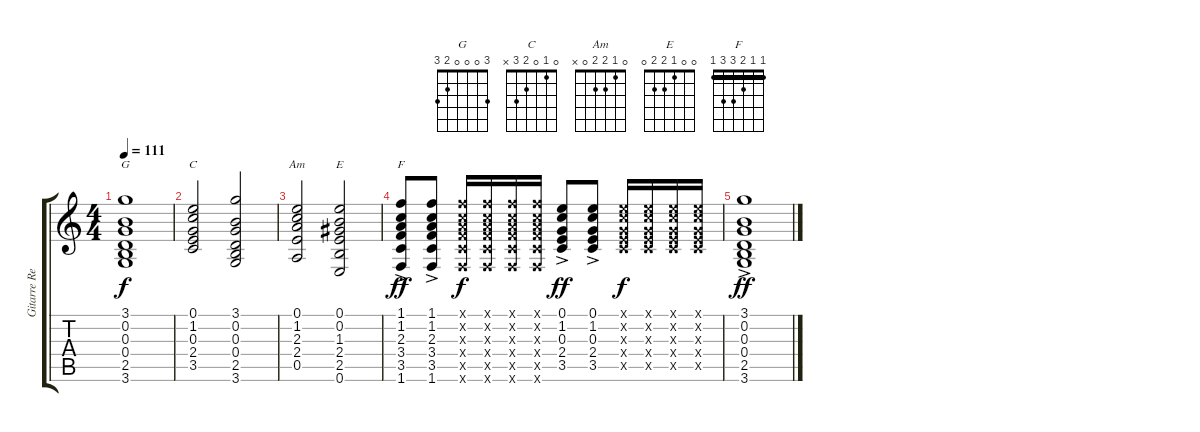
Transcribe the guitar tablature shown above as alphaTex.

\track ("Gitarre Refrain" "Gitarre Re") {solo instrument overdrivenguitar}
\staff {score tabs}
\tuning (E4 B3 G3 D3 A2 E2) {hide}
\chord ("G" 3 0 0 0 2 3)
\chord ("C" 0 1 0 2 3 x)
\chord ("Am" 0 1 2 2 0 x)
\chord ("E" 0 0 1 2 2 0)
\chord ("F" 1 1 2 3 3 1) {barre 1}
\ts (4 4)
\tempo 111
\clef g2
\ks c
(3.1 0.2 0.3 0.4 2.5 3.6).1{ch "G" dy f} |
(0.1 1.2 0.3 2.4 3.5).2{ch "C"} (3.1 0.2 0.3 0.4 2.5 3.6).2 |
(0.1 1.2 2.3 2.4 0.5).2{ch "Am"} (0.1 0.2 1.3 2.4 2.5 0.6).2{ch "E"} |
(1.1{ac} 1.2{ac} 2.3{ac} 3.4{ac} 3.5{ac} 1.6{ac}).8{ch "F" dy ff} (1.1{ac} 1.2{ac} 2.3{ac} 3.4{ac} 3.5{ac} 1.6{ac}).8 (1.1{x} 1.2{x} 2.3{x} 3.4{x} 3.5{x} 1.6{x}).16{dy f} (1.1{x} 1.2{x} 2.3{x} 3.4{x} 3.5{x} 1.6{x}).16 (1.1{x} 1.2{x} 2.3{x} 3.4{x} 3.5{x} 1.6{x}).16 (1.1{x} 1.2{x} 2.3{x} 3.4{x} 3.5{x} 1.6{x}).16 (0.1{ac} 1.2{ac} 0.3{ac} 2.4{ac} 3.5{ac}).8{dy ff} (0.1{ac} 1.2{ac} 0.3{ac} 2.4{ac} 3.5{ac}).8 (0.1{x} 1.2{x} 0.3{x} 2.4{x} 3.5{x}).16{dy f} (0.1{x} 1.2{x} 0.3{x} 2.4{x} 3.5{x}).16 (0.1{x} 1.2{x} 0.3{x} 2.4{x} 3.5{x}).16 (0.1{x} 1.2{x} 0.3{x} 2.4{x} 3.5{x}).16 |
(3.1{ac} 0.2{ac} 0.3{ac} 0.4{ac} 2.5{ac} 3.6{ac}).1{dy ff}
